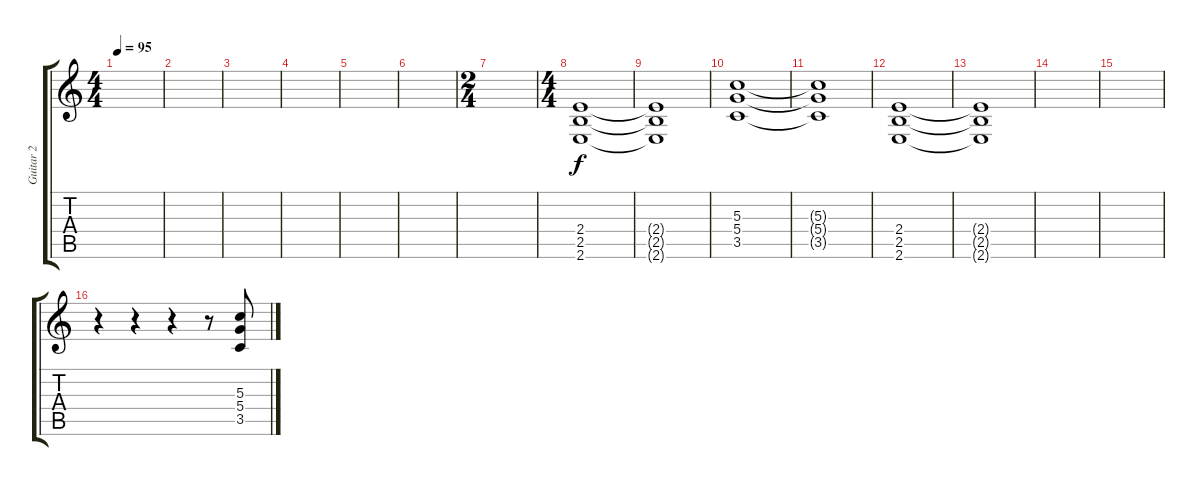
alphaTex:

\track ("Guitar 2" "Guitar 2") {instrument overdrivenguitar}
\staff {score tabs}
\tuning (E4 B3 G3 D3 A2 D2) {hide}
\ts (4 4)
\tempo 95
\clef g2
\ks c
|
|
|
|
|
|
\ts (2 4)
|
\ts (4 4)
(2.4 2.5 2.6).1 |
(2.4{t} 2.5{t} 2.6{t}).1 |
(5.3 5.4 3.5).1 |
(5.3{t} 5.4{t} 3.5{t}).1 |
(2.4 2.5 2.6).1 |
(2.4{t} 2.5{t} 2.6{t}).1 |
|
|
r.4 r.4 r.4 r.8 (5.3 5.4 3.5).8
